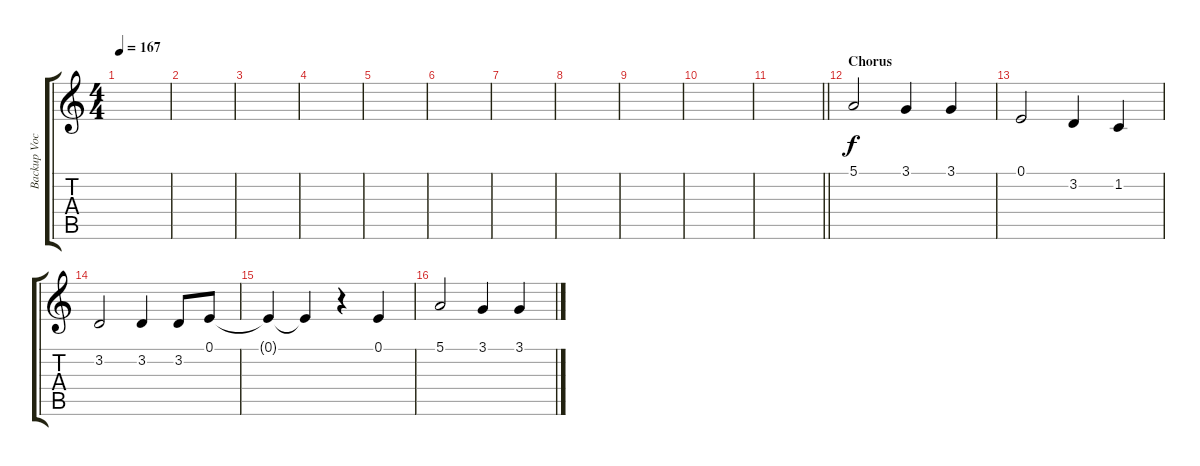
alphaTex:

\track ("Backup Vocals" "Backup Voc") {instrument piccolo}
\staff {score tabs}
\tuning (E4 B3 G3 D3 A2 E2) {hide}
\ts (4 4)
\tempo 167
\clef g2
\ks c
|
|
|
|
|
|
|
|
|
|
\barLineRight lightlight
|
\section ("" "Chorus")
5.1.2 3.1.4 3.1.4 |
0.1.2 3.2.4 1.2.4 |
3.2.2 3.2.4 3.2.8 0.1.8 |
0.1{t}.4 0.1{t}.4 r.4 0.1.4 |
5.1.2 3.1.4 3.1.4
